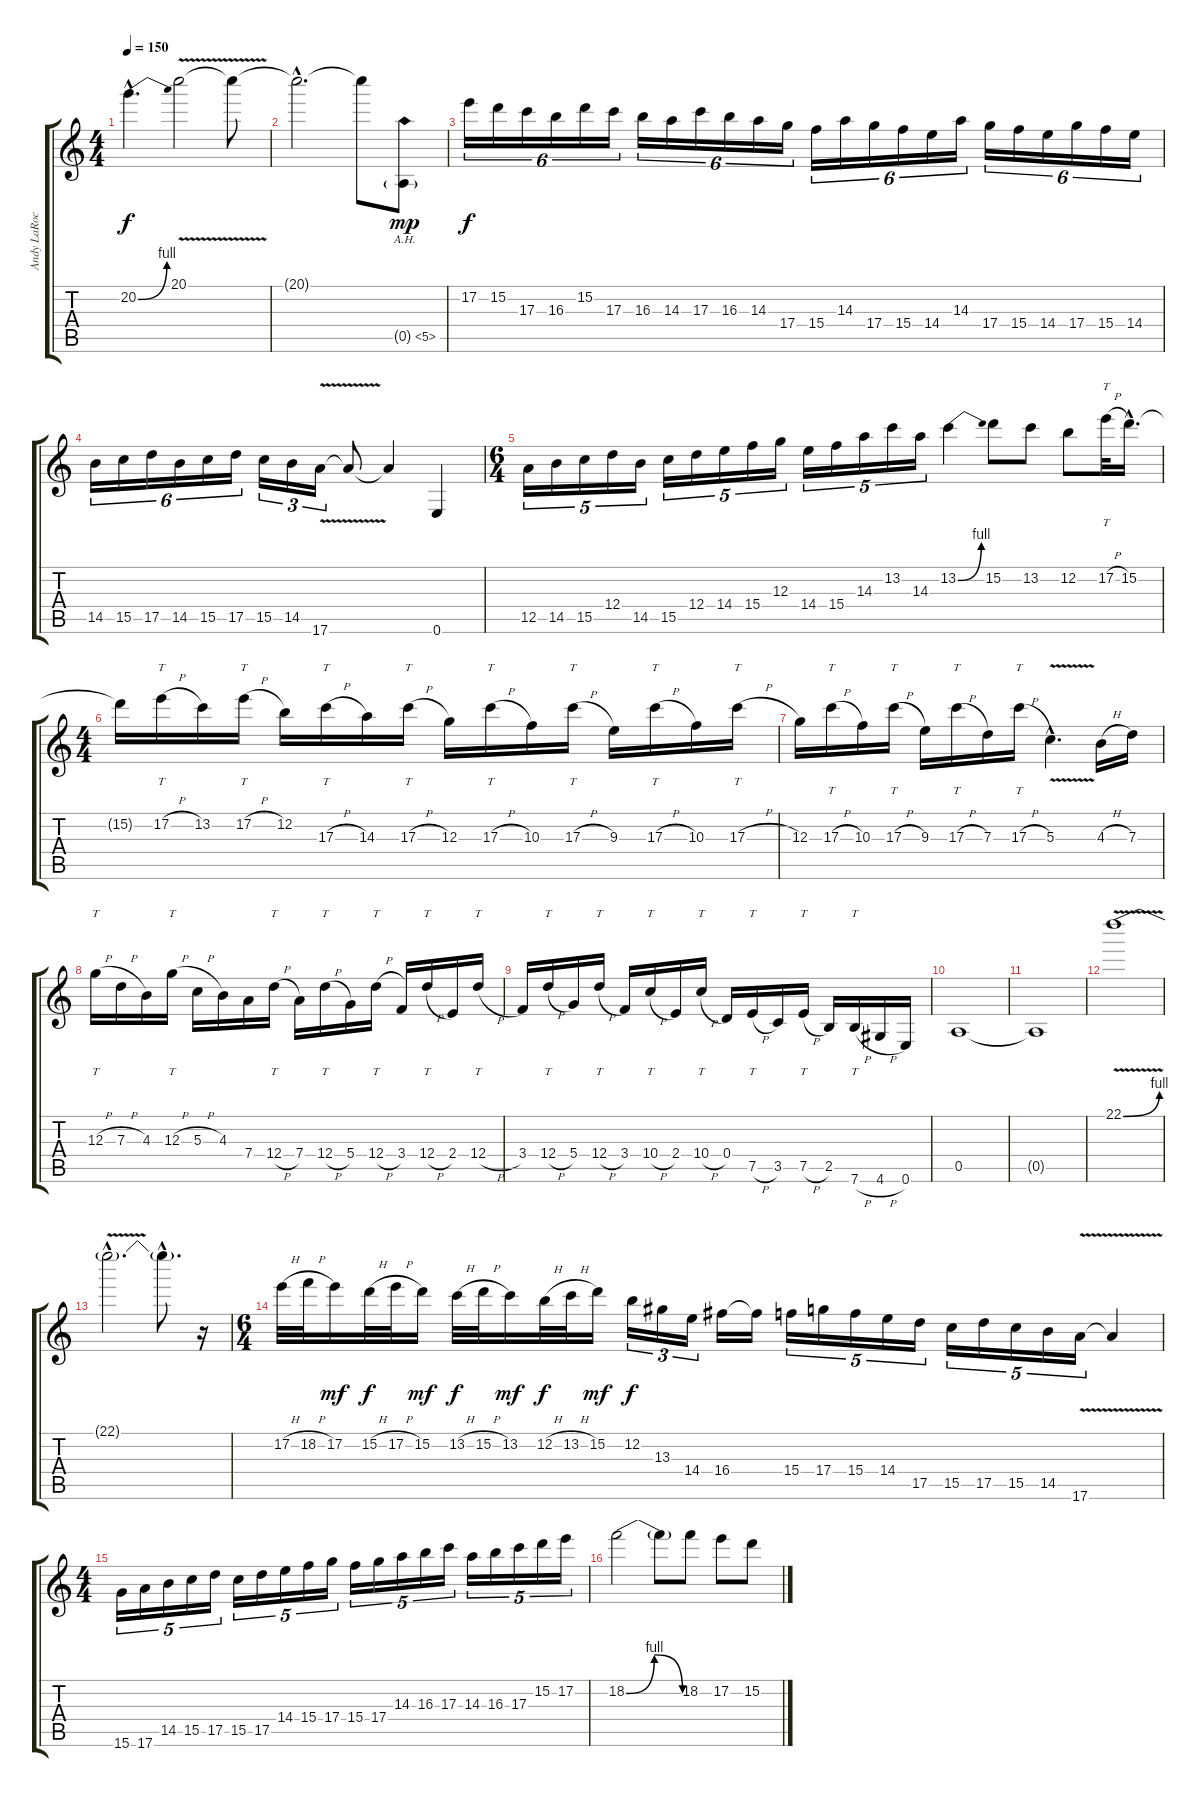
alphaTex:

\track ("Andy LaRocque" "Andy LaRoc") {instrument distortionguitar}
\staff {score tabs}
\tuning (E4 B3 G3 D3 A2 E2) {hide}
\ts (4 4)
\tempo 150
\clef g2
\ks c
20.2{be (bend 0 0 60 4) hac}.4{d dy f} 20.1{v}.2 20.1{t}.8 |
20.1{hac t}.2{d} 20.1{t}.8 0.5{ah 5 g}.8{dy mp} |
17.2.16{tu (6 4) dy f} 15.2.16{tu (6 4)} 17.3.16{tu (6 4)} 16.3.16{tu (6 4)} 15.2.16{tu (6 4)} 17.3.16{tu (6 4)} 16.3.16{tu (6 4)} 14.3.16{tu (6 4)} 17.3.16{tu (6 4)} 16.3.16{tu (6 4)} 14.3.16{tu (6 4)} 17.4.16{tu (6 4)} 15.4.16{tu (6 4)} 14.3.16{tu (6 4)} 17.4.16{tu (6 4)} 15.4.16{tu (6 4)} 14.4.16{tu (6 4)} 14.3.16{tu (6 4)} 17.4.16{tu (6 4)} 15.4.16{tu (6 4)} 14.4.16{tu (6 4)} 17.4.16{tu (6 4)} 15.4.16{tu (6 4)} 14.4.16{tu (6 4)} |
14.5.16{tu (6 4)} 15.5.16{tu (6 4)} 17.5.16{tu (6 4)} 14.5.16{tu (6 4)} 15.5.16{tu (6 4)} 17.5.16{tu (6 4)} 15.5.16{tu (3 2)} 14.5.16{tu (3 2)} 17.6{v}.16{tu (3 2)} 17.6{t}.8 17.6{t}.4 0.6.4 |
\ts (6 4)
12.5.16{tu (5 4)} 14.5.16{tu (5 4)} 15.5.16{tu (5 4)} 12.4.16{tu (5 4)} 14.5.16{tu (5 4)} 15.5.16{tu (5 4)} 12.4.16{tu (5 4)} 14.4.16{tu (5 4)} 15.4.16{tu (5 4)} 12.3.16{tu (5 4)} 14.4.16{tu (5 4)} 15.4.16{tu (5 4)} 14.3.16{tu (5 4)} 13.2.16{tu (5 4)} 14.3.16{tu (5 4)} 13.2{be (bend 0 0 60 4)}.4 15.2.8 13.2.8 12.2.8 17.2{h}.32{tt} 15.2{hac}.16{d} |
\ts (4 4)
15.2{t}.16 17.2{h}.16{tt} 13.2.16 17.2{h}.16{tt} 12.2.16 17.3{h}.16{tt} 14.3.16 17.3{h}.16{tt} 12.3.16 17.3{h}.16{tt} 10.3.16 17.3{h}.16{tt} 9.3.16 17.3{h}.16{tt} 10.3.16 17.3{h}.16{tt} |
12.3.16 17.3{h}.16{tt} 10.3.16 17.3{h}.16{tt} 9.3.16 17.3{h}.16{tt} 7.3.16 17.3{h}.16{tt} 5.3{v hac}.4{d} 4.3{h}.16 7.3.16 |
12.3{h}.16{tt} 7.3{h}.16 4.3.16 12.3{h}.16{tt} 5.3{h}.16 4.3.16 7.4.16 12.4{h}.16{tt} 7.4.16 12.4{h}.16{tt} 5.4.16 12.4{h}.16{tt} 3.4.16 12.4{h}.16{tt} 2.4.16 12.4{h}.16{tt} |
3.4.16 12.4{h}.16{tt} 5.4.16 12.4{h}.16{tt} 3.4.16 10.4{h}.16{tt} 2.4.16 10.4{h}.16{tt} 0.4.16 7.5{h}.16{tt} 3.5.16 7.5{h}.16{tt} 2.5.16 7.6{h}.16{tt} 4.6{h}.16 0.6.16 |
0.5.1 |
0.5{t}.1 |
22.1{be (bend 0 0 60 4) v}.1 |
22.1{hac t}.2{d} 22.1{hac t}.8{d} r.16 |
\ts (6 4)
17.2{h}.32 18.2{h}.32 17.2.16{dy mf} 15.2{h}.32{dy f} 17.2{h}.32 15.2.16{dy mf} 13.2{h}.32{dy f} 15.2{h}.32 13.2.16{dy mf} 12.2{h}.32{dy f} 13.2{h}.32 15.2.16{dy mf} 12.2.16{tu (3 2) dy f} 13.3.16{tu (3 2)} 14.4.16{tu (3 2)} 16.4.16 16.4{t}.16 15.4.16{tu (5 4)} 17.4.16{tu (5 4)} 15.4.16{tu (5 4)} 14.4.16{tu (5 4)} 17.5.16{tu (5 4)} 15.5.16{tu (5 4)} 17.5.16{tu (5 4)} 15.5.16{tu (5 4)} 14.5.16{tu (5 4)} 17.6{v}.16{tu (5 4)} 17.6{t}.4 |
\ts (4 4)
15.6.16{tu (5 4)} 17.6.16{tu (5 4)} 14.5.16{tu (5 4)} 15.5.16{tu (5 4)} 17.5.16{tu (5 4)} 15.5.16{tu (5 4)} 17.5.16{tu (5 4)} 14.4.16{tu (5 4)} 15.4.16{tu (5 4)} 17.4.16{tu (5 4)} 15.4.16{tu (5 4)} 17.4.16{tu (5 4)} 14.3.16{tu (5 4)} 16.3.16{tu (5 4)} 17.3.16{tu (5 4)} 14.3.16{tu (5 4)} 16.3.16{tu (5 4)} 17.3.16{tu (5 4)} 15.2.16{tu (5 4)} 17.2.16{tu (5 4)} |
18.2{be (bendrelease 0 0 10 4 53 4 60 0)}.2 18.2{t}.8 18.2.8 17.2.8 15.2.8
